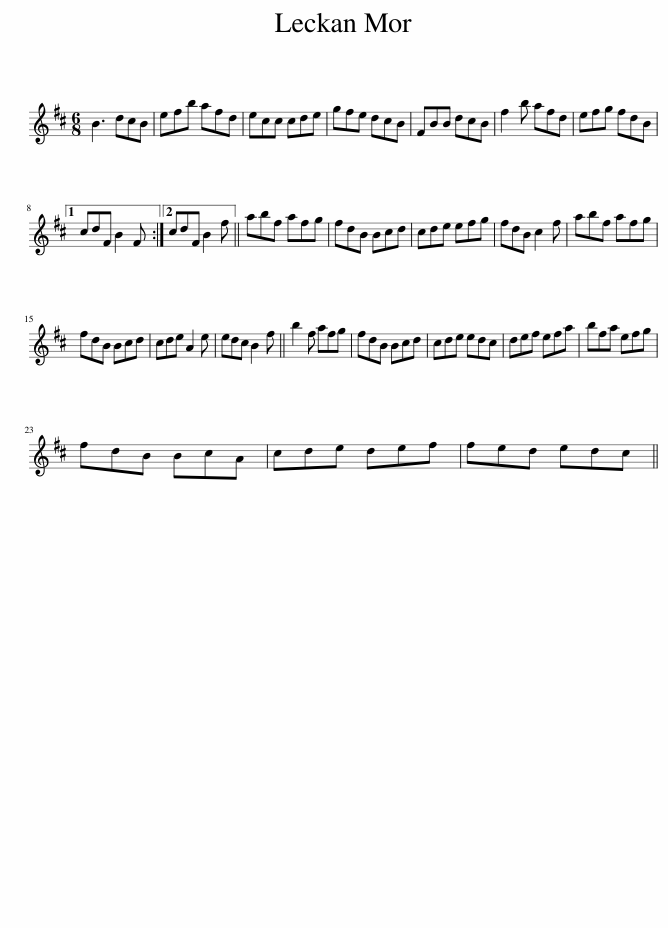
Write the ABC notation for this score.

X:1
L:1/8
M:6/8
I:linebreak $
K:Bmin
V:1 treble
V:1
 B3 dcB | efb afd | ecc cde | gfe dcB | FBB dcB | %5
 f2 b afd | efg fdB |1$ cdF B2 F :|2 cdF B2 f || abf afg | %10
 fdB Bcd | cde efg | fdB c2 f | abf afg |$ fdB Bcd | %15
 cde A2 e | edc B2 f || b2 f afg | fdB Bcd | cde edc | %20
 def efa | bfa efg |$ fdB BcA | cde def | fed edc || %25
